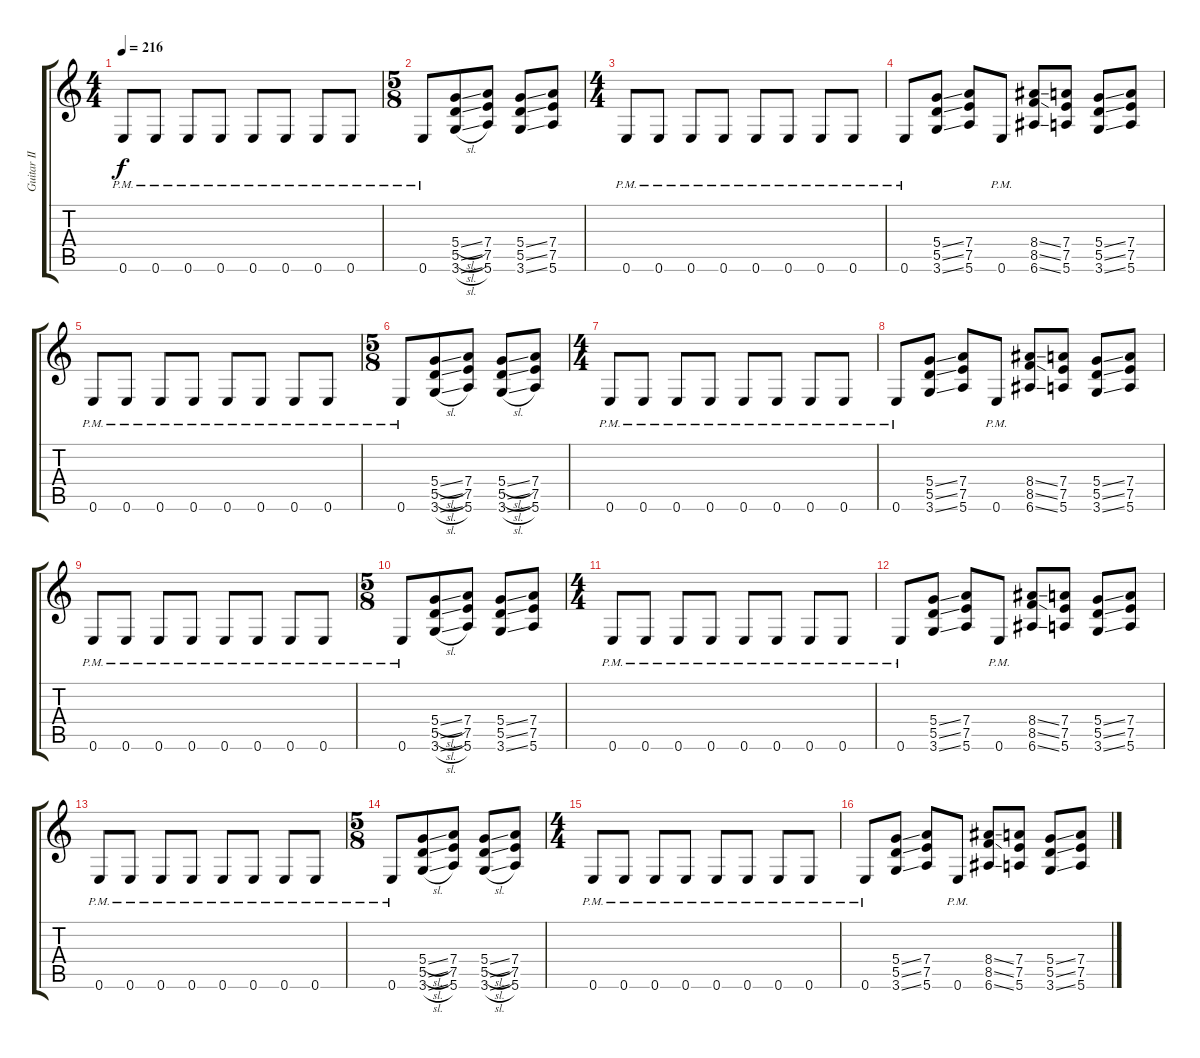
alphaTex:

\track ("Guitar II" "Guitar II") {instrument distortionguitar}
\staff {score tabs}
\tuning (E4 B3 G3 D3 A2 E2) {hide}
\ts (4 4)
\tempo 216
\clef g2
\ks c
0.6{pm}.8{dy f} 0.6{pm}.8 0.6{pm}.8 0.6{pm}.8 0.6{pm}.8 0.6{pm}.8 0.6{pm}.8 0.6{pm}.8 |
\ts (5 8)
0.6{pm}.8 (5.4{sl} 5.5{sl} 3.6{sl}).8 (7.4 7.5 5.6).8 (5.4{ss} 5.5{ss} 3.6{ss}).8 (7.4 7.5 5.6).8 |
\ts (4 4)
0.6{pm}.8 0.6{pm}.8 0.6{pm}.8 0.6{pm}.8 0.6{pm}.8 0.6{pm}.8 0.6{pm}.8 0.6{pm}.8 |
0.6{pm}.8 (5.4{ss} 5.5{ss} 3.6{ss}).8 (7.4 7.5 5.6).8 0.6{pm}.8 (8.4{ss} 8.5{ss} 6.6{ss}).8 (7.4 7.5 5.6).8 (5.4{ss} 5.5{ss} 3.6{ss}).8 (7.4 7.5 5.6).8 |
0.6{pm}.8 0.6{pm}.8 0.6{pm}.8 0.6{pm}.8 0.6{pm}.8 0.6{pm}.8 0.6{pm}.8 0.6{pm}.8 |
\ts (5 8)
0.6{pm}.8 (5.4{sl} 5.5{sl} 3.6{sl}).8 (7.4 7.5 5.6).8 (5.4{sl} 5.5{sl} 3.6{sl}).8 (7.4 7.5 5.6).8 |
\ts (4 4)
0.6{pm}.8 0.6{pm}.8 0.6{pm}.8 0.6{pm}.8 0.6{pm}.8 0.6{pm}.8 0.6{pm}.8 0.6{pm}.8 |
0.6{pm}.8 (5.4{ss} 5.5{ss} 3.6{ss}).8 (7.4 7.5 5.6).8 0.6{pm}.8 (8.4{ss} 8.5{ss} 6.6{ss}).8 (7.4 7.5 5.6).8 (5.4{ss} 5.5{ss} 3.6{ss}).8 (7.4 7.5 5.6).8 |
0.6{pm}.8 0.6{pm}.8 0.6{pm}.8 0.6{pm}.8 0.6{pm}.8 0.6{pm}.8 0.6{pm}.8 0.6{pm}.8 |
\ts (5 8)
0.6{pm}.8 (5.4{sl} 5.5{sl} 3.6{sl}).8 (7.4 7.5 5.6).8 (5.4{ss} 5.5{ss} 3.6{ss}).8 (7.4 7.5 5.6).8 |
\ts (4 4)
0.6{pm}.8 0.6{pm}.8 0.6{pm}.8 0.6{pm}.8 0.6{pm}.8 0.6{pm}.8 0.6{pm}.8 0.6{pm}.8 |
0.6{pm}.8 (5.4{ss} 5.5{ss} 3.6{ss}).8 (7.4 7.5 5.6).8 0.6{pm}.8 (8.4{ss} 8.5{ss} 6.6{ss}).8 (7.4 7.5 5.6).8 (5.4{ss} 5.5{ss} 3.6{ss}).8 (7.4 7.5 5.6).8 |
0.6{pm}.8 0.6{pm}.8 0.6{pm}.8 0.6{pm}.8 0.6{pm}.8 0.6{pm}.8 0.6{pm}.8 0.6{pm}.8 |
\ts (5 8)
0.6{pm}.8 (5.4{sl} 5.5{sl} 3.6{sl}).8 (7.4 7.5 5.6).8 (5.4{sl} 5.5{sl} 3.6{sl}).8 (7.4 7.5 5.6).8 |
\ts (4 4)
0.6{pm}.8 0.6{pm}.8 0.6{pm}.8 0.6{pm}.8 0.6{pm}.8 0.6{pm}.8 0.6{pm}.8 0.6{pm}.8 |
0.6{pm}.8 (5.4{ss} 5.5{ss} 3.6{ss}).8 (7.4 7.5 5.6).8 0.6{pm}.8 (8.4{ss} 8.5{ss} 6.6{ss}).8 (7.4 7.5 5.6).8 (5.4{ss} 5.5{ss} 3.6{ss}).8 (7.4 7.5 5.6).8
